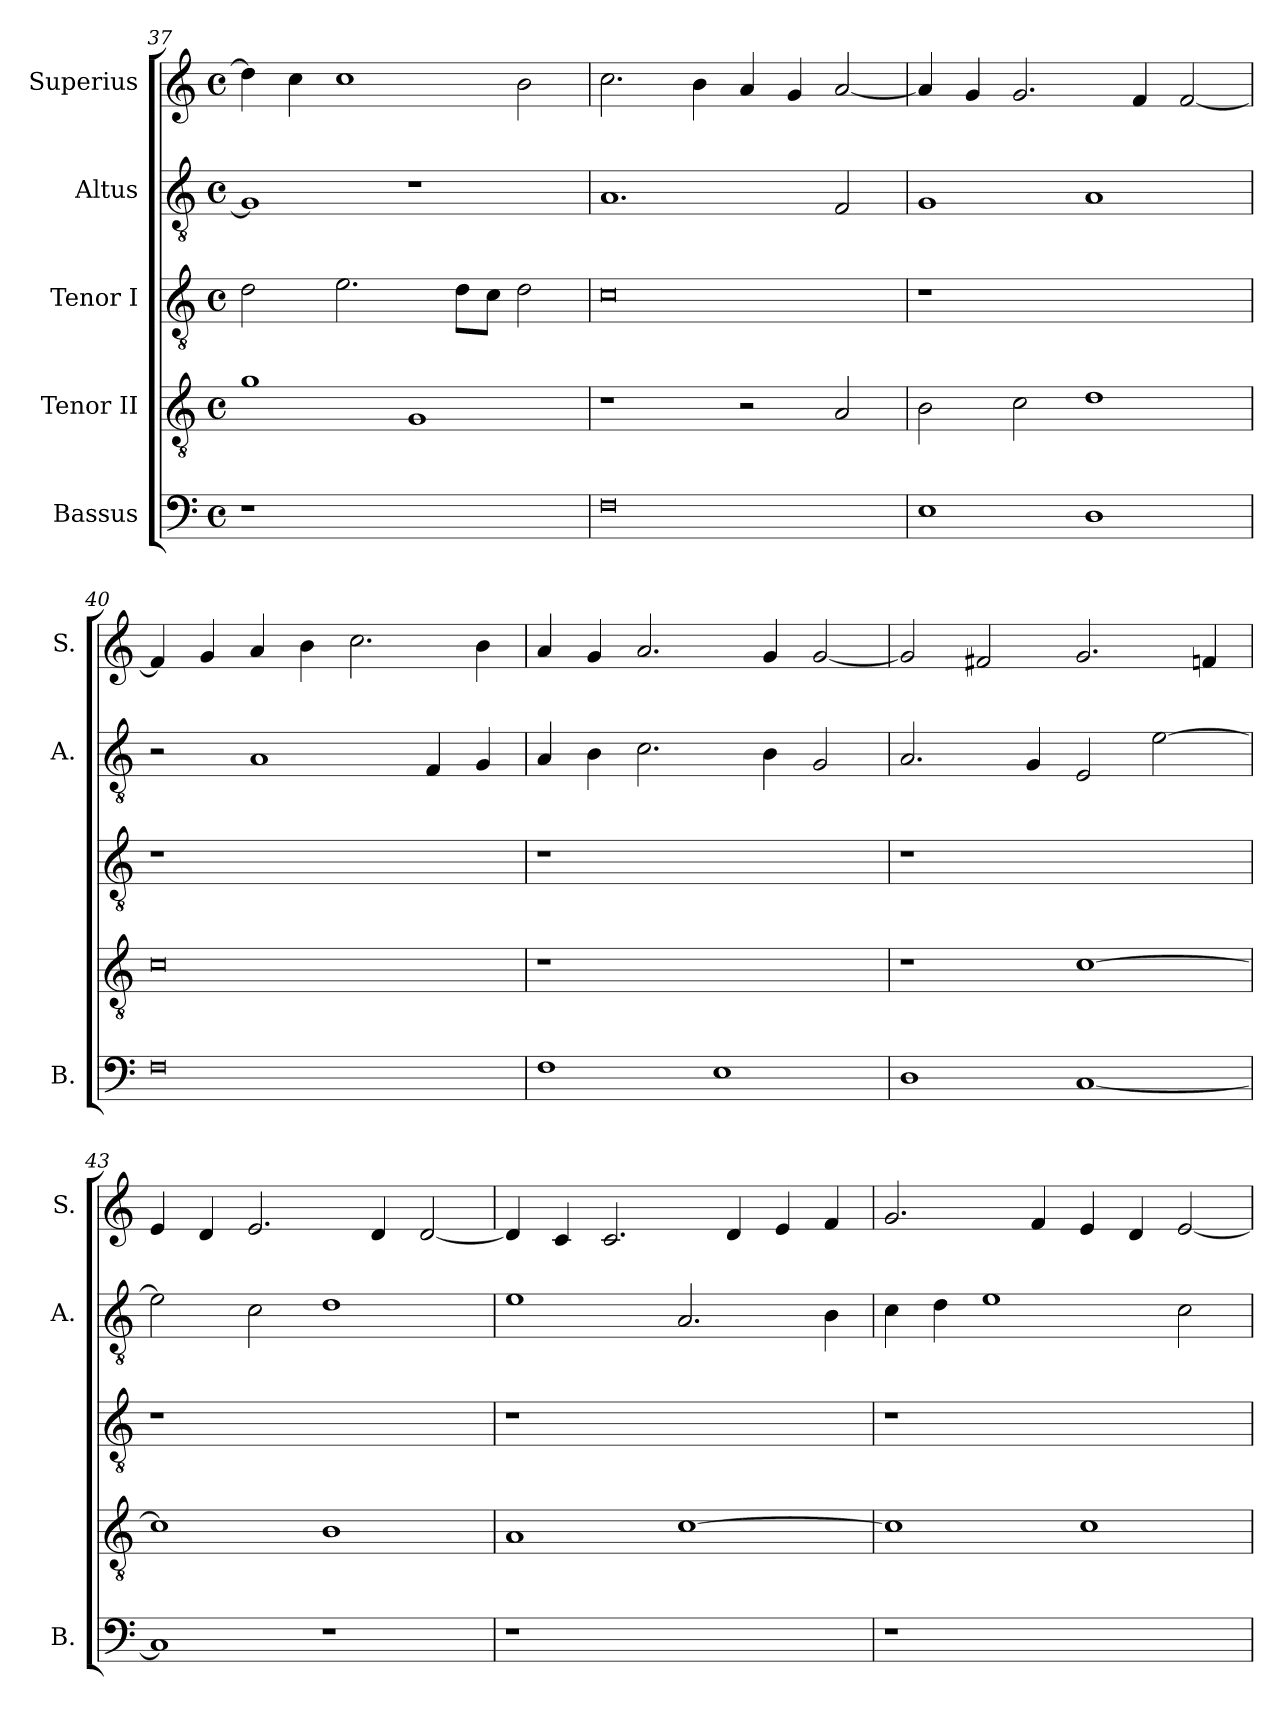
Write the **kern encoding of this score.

**kern	**kern	**kern	**kern	**kern
*part5	*part4	*part3	*part2	*part1
*staff5	*staff4	*staff3	*staff2	*staff1
*I"Bassus	*I"Tenor II	*I"Tenor I	*I"Altus	*I"Superius
*I'B.	*	*	*I'A.	*I'S.
!!LO:LB:g=z
*clefF4	*clefGv2	*clefGv2	*clefGv2	*clefG2
*	*ITrd7c12	*ITrd7c12	*ITrd7c12	*
*k[]	*k[]	*k[]	*k[]	*k[]
*C:	*C:	*C:	*C:	*C:
*M4/4	*M4/4	*M4/4	*M4/4	*M4/4
*met(c)	*met(c)	*met(c)	*met(c)	*met(c)
=37	=37	=37	=37	=37
!LO:N:vis=1	!	!	!	!
1r	1Gi	2Di\	1GGi]	4ddi\]
.	.	.	.	4cci\
.	.	2.Ei\	.	1cci
1ryy	1GGi	.	1r	.
.	.	8Di\L	.	.
.	.	8Ci\J	.	.
.	.	2Di\	.	2bi\
=38	=38	=38	=38	=38
0Fi	1r	0Ci	1.AAi	2.cci\
.	.	.	.	4bi\
.	2r	.	.	4ai/
.	.	.	.	4gi/
.	2AAi/	.	2FFi/	[<2ai/
=39	=39	=39	=39	=39
!	!	!LO:N:vis=1	!	!
1Ei	2BBi\	1r	1GGi	4ai/]
.	.	.	.	4gi/
.	2Ci\	.	.	2.gi/
1Di	1Di	1ryy	1AAi	.
.	.	.	.	4fi/
.	.	.	.	[<2fi/
=40	=40	=40	=40	=40
!	!	!LO:N:vis=1	!	!
0Fi	0Ci	1r	2r	4fi/]
.	.	.	.	4gi/
.	.	.	1AAi	4ai/
.	.	.	.	4bi\
.	.	1ryy	.	2.cci\
.	.	.	4FFi/	.
.	.	.	4GGi/	4bi\
=41	=41	=41	=41	=41
!	!LO:N:vis=1	!LO:N:vis=1	!	!
1Fi	1r	1r	4AAi/	4ai/
.	.	.	4BBi\	4gi/
.	.	.	2.Ci\	2.ai/
1Ei	1ryy	1ryy	.	.
.	.	.	4BBi\	4gi/
.	.	.	2GGi/	[<2gi/
!!LO:PB:g=z
=42	=42	=42	=42	=42
!	!	!LO:N:vis=1	!	!
1Di	1r	1r	2.AAi/	2gi/]
.	.	.	.	2f#Xi/
.	.	.	4GGi/	.
[<1Ci	[>1Ci	1ryy	2EEi/	2.gi/
.	.	.	[>2Ei\	.
.	.	.	.	4fi/
=43	=43	=43	=43	=43
!	!	!LO:N:vis=1	!	!
1Ci]	1Ci]	1r	2Ei\]	4ei/
.	.	.	.	4di/
.	.	.	2Ci\	2.ei/
1r	1BBi	1ryy	1Di	.
.	.	.	.	4di/
.	.	.	.	[<2di/
=44	=44	=44	=44	=44
!LO:N:vis=1	!	!LO:N:vis=1	!	!
1r	1AAi	1r	1Ei	4di/]
.	.	.	.	4ci/
.	.	.	.	2.ci/
1ryy	[>1Ci	1ryy	2.AAi/	.
.	.	.	.	4di/
.	.	.	.	4ei/
.	.	.	4BBi\	4fi/
=45	=45	=45	=45	=45
!LO:N:vis=1	!	!LO:N:vis=1	!	!
1r	1Ci]	1r	4Ci\	2.gi/
.	.	.	4Di\	.
.	.	.	1Ei	.
.	.	.	.	4fi/
1ryy	1Ci	1ryy	.	4ei/
.	.	.	.	4di/
.	.	.	2Ci\	[<2ei/
=	=	=	=	=
*-	*-	*-	*-	*-
